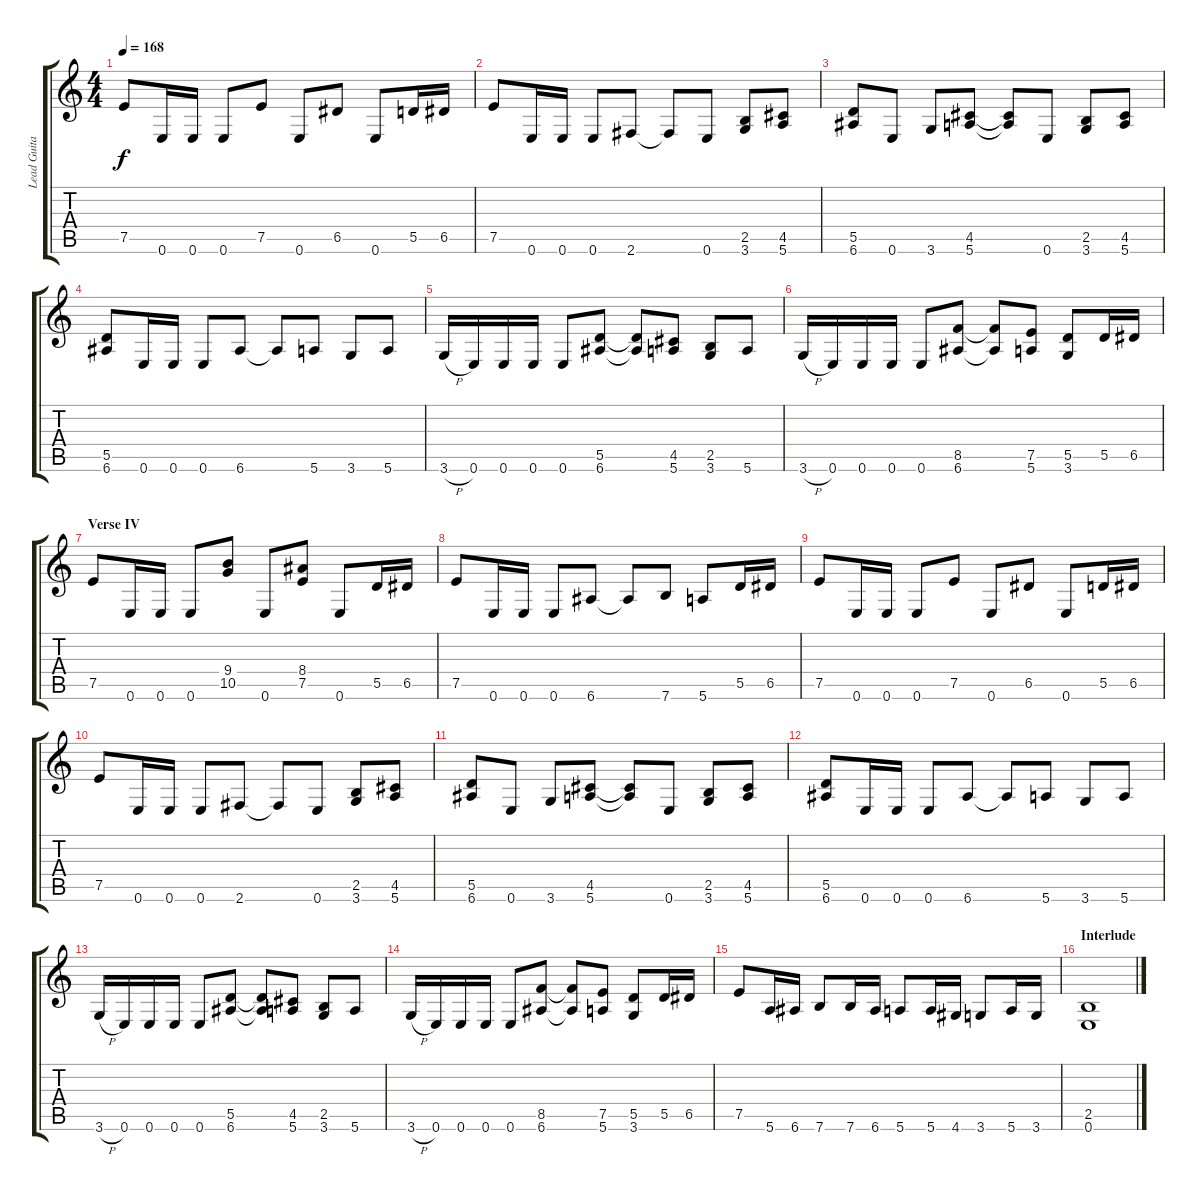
\track ("Lead Guitar (Dave Mustaine)" "Lead Guita") {instrument distortionguitar}
\staff {score tabs}
\tuning (E4 B3 G3 D3 A2 E2) {hide}
\ts (4 4)
\tempo 168
\clef g2
\ks c
7.5.8{dy f} 0.6.16 0.6.16 0.6.8 7.5.8 0.6.8 6.5.8 0.6.8 5.5.16 6.5.16 |
7.5.8 0.6.16 0.6.16 0.6.8 2.6.8 2.6{t}.8 0.6.8 (2.5 3.6).8 (4.5 5.6).8 |
(5.5 6.6).8 0.6.8 3.6.8 (4.5 5.6).8 (4.5{t} 5.6{t}).8 0.6.8 (2.5 3.6).8 (4.5 5.6).8 |
(5.5 6.6).8 0.6.16 0.6.16 0.6.8 6.6.8 6.6{t}.8 5.6.8 3.6.8 5.6.8 |
3.6{h}.16 0.6.16 0.6.16 0.6.16 0.6.8 (5.5 6.6).8 (5.5{t} 6.6{t}).8 (4.5 5.6).8 (2.5 3.6).8 5.6.8 |
3.6{h}.16 0.6.16 0.6.16 0.6.16 0.6.8 (8.5 6.6).8 (8.5{t} 6.6{t}).8 (7.5 5.6).8 (5.5 3.6).8 5.5.16 6.5.16 |
\section ("" "Verse IV")
7.5.8 0.6.16 0.6.16 0.6.8 (9.4 10.5).8 0.6.8 (8.4 7.5).8 0.6.8 5.5.16 6.5.16 |
7.5.8 0.6.16 0.6.16 0.6.8 6.6.8 6.6{t}.8 7.6.8 5.6.8 5.5.16 6.5.16 |
7.5.8 0.6.16 0.6.16 0.6.8 7.5.8 0.6.8 6.5.8 0.6.8 5.5.16 6.5.16 |
7.5.8 0.6.16 0.6.16 0.6.8 2.6.8 2.6{t}.8 0.6.8 (2.5 3.6).8 (4.5 5.6).8 |
(5.5 6.6).8 0.6.8 3.6.8 (4.5 5.6).8 (4.5{t} 5.6{t}).8 0.6.8 (2.5 3.6).8 (4.5 5.6).8 |
(5.5 6.6).8 0.6.16 0.6.16 0.6.8 6.6.8 6.6{t}.8 5.6.8 3.6.8 5.6.8 |
3.6{h}.16 0.6.16 0.6.16 0.6.16 0.6.8 (5.5 6.6).8 (5.5{t} 6.6{t}).8 (4.5 5.6).8 (2.5 3.6).8 5.6.8 |
3.6{h}.16 0.6.16 0.6.16 0.6.16 0.6.8 (8.5 6.6).8 (8.5{t} 6.6{t}).8 (7.5 5.6).8 (5.5 3.6).8 5.5.16 6.5.16 |
7.5.8 5.6.16 6.6.16 7.6.8 7.6.16 6.6.16 5.6.8 5.6.16 4.6.16 3.6.8 5.6.16 3.6.16 |
\section ("" "Interlude")
(2.5 0.6).1
